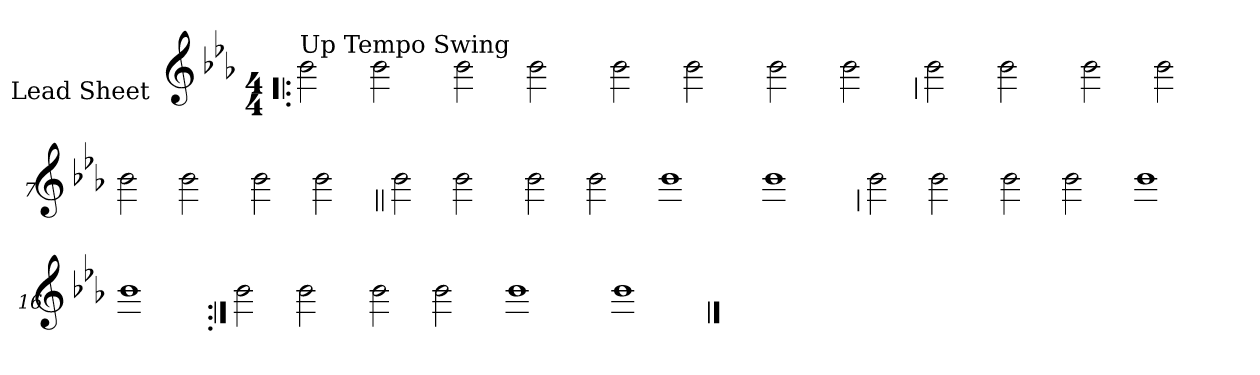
**kern
*part1
*staff1
*I"Lead Sheet
*stria0
*clefG2
*k[b-e-a-]
*c:
*M4/4
=1!|:
!LO:TX:a:t=Up Tempo Swing
2b-
2b-
=2-
2b-
2b-
=3-
2b-
2b-
=4-
2b-
2b-
!!LO:LB:g=z
=5
2b-
2b-
=6-
2b-
2b-
=7-
2b-
2b-
=8-
2b-
2b-
!!LO:LB:g=z
=9||
2b-
2b-
=10-
2b-
2b-
=11-
1b-
=12-
1b-
!!LO:LB:g=z
=13
2b-
2b-
=14-
2b-
2b-
=15-
1b-
=16-
1b-
!!LO:LB:g=z
=17:|!
2b-
2b-
=18-
2b-
2b-
=19-
1b-
=20-
1b-
==
*-
